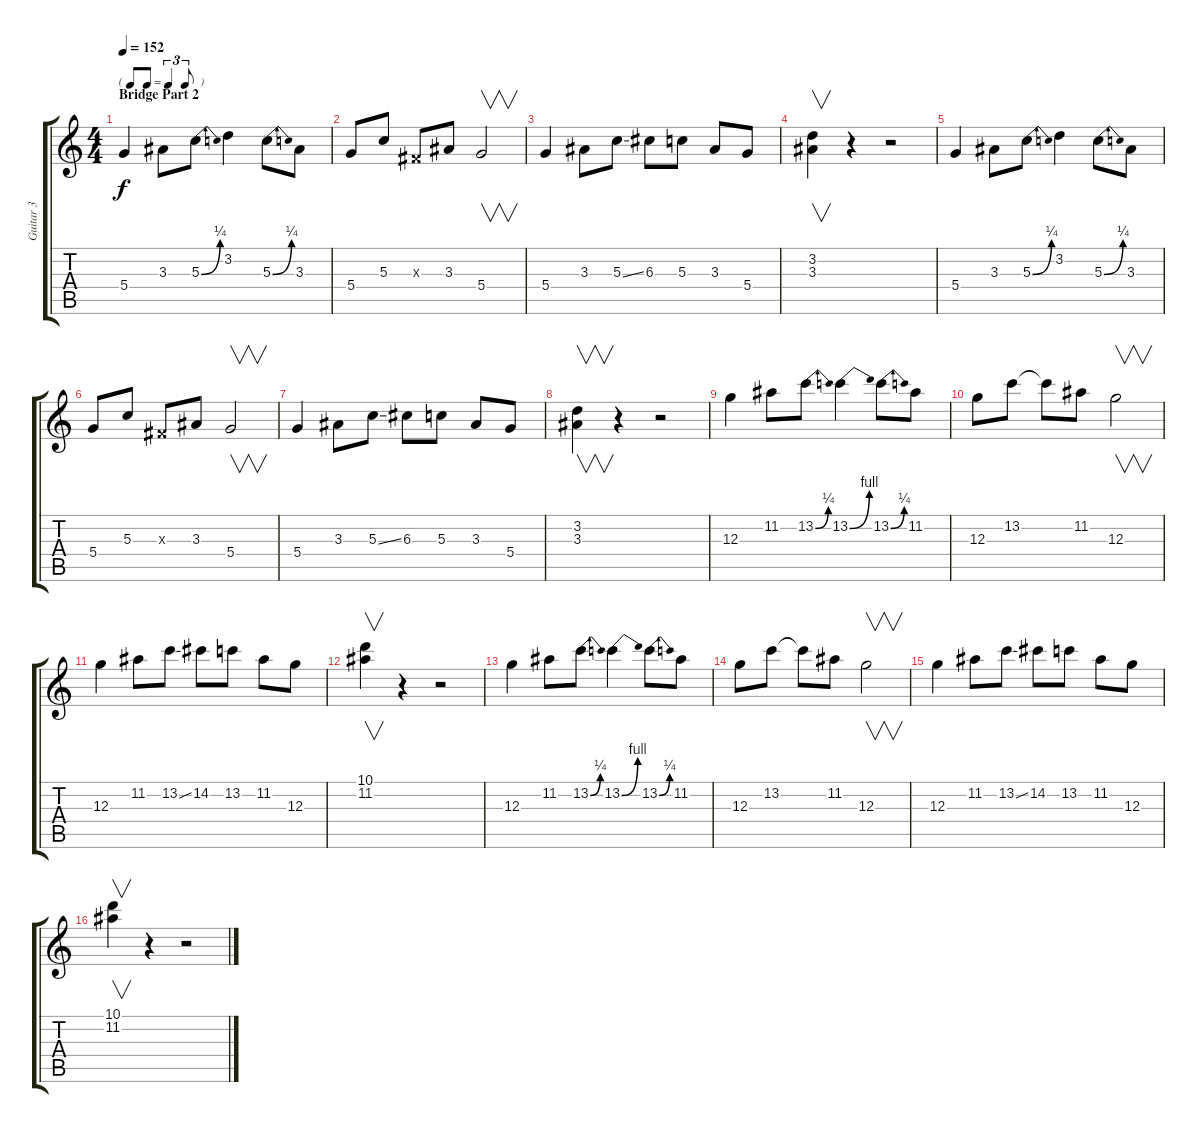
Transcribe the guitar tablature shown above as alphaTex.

\track ("Guitar 3" "Guitar 3") {instrument distortionguitar}
\staff {score tabs}
\tuning (E4 B3 G3 D3 A2 E2) {hide}
\ts (4 4)
\tf triplet8th
\section ("" "Bridge Part 2")
\tempo 152
\clef g2
\ks c
5.4.4{dy f} 3.3.8 5.3{be (bend 0 0 60 1)}.8 3.2.4 5.3{be (bend 0 0 60 1)}.8 3.3.8 |
5.4.8 5.3.8 -1.3{x}.8 3.3.8 5.4.2{v} |
5.4.4 3.3.8 5.3{ss}.8 6.3.8 5.3.8 3.3.8 5.4.8 |
(3.2 3.3).4{v} r.4 r.2 |
5.4.4 3.3.8 5.3{be (bend 0 0 60 1)}.8 3.2.4 5.3{be (bend 0 0 60 1)}.8 3.3.8 |
5.4.8 5.3.8 -1.3{x}.8 3.3.8 5.4.2{v} |
5.4.4 3.3.8 5.3{ss}.8 6.3.8 5.3.8 3.3.8 5.4.8 |
(3.2 3.3).4{v} r.4 r.2 |
12.3.4{volume 13} 11.2.8 13.2{be (bend 0 0 60 1)}.8 13.2{be (bend 0 0 60 4)}.4 13.2{be (bend 0 0 60 1)}.8 11.2.8 |
12.3.8 13.2.8 13.2{t}.8 11.2.8 12.3.2{v} |
12.3.4 11.2.8 13.2{ss}.8 14.2.8 13.2.8 11.2.8 12.3.8 |
(10.1 11.2).4{v} r.4 r.2 |
12.3.4 11.2.8 13.2{be (bend 0 0 60 1)}.8 13.2{be (bend 0 0 60 4)}.4 13.2{be (bend 0 0 60 1)}.8 11.2.8 |
12.3.8 13.2.8 13.2{t}.8 11.2.8 12.3.2{v} |
12.3.4 11.2.8 13.2{ss}.8 14.2.8 13.2.8 11.2.8 12.3.8 |
(10.1 11.2).4{v} r.4 r.2
